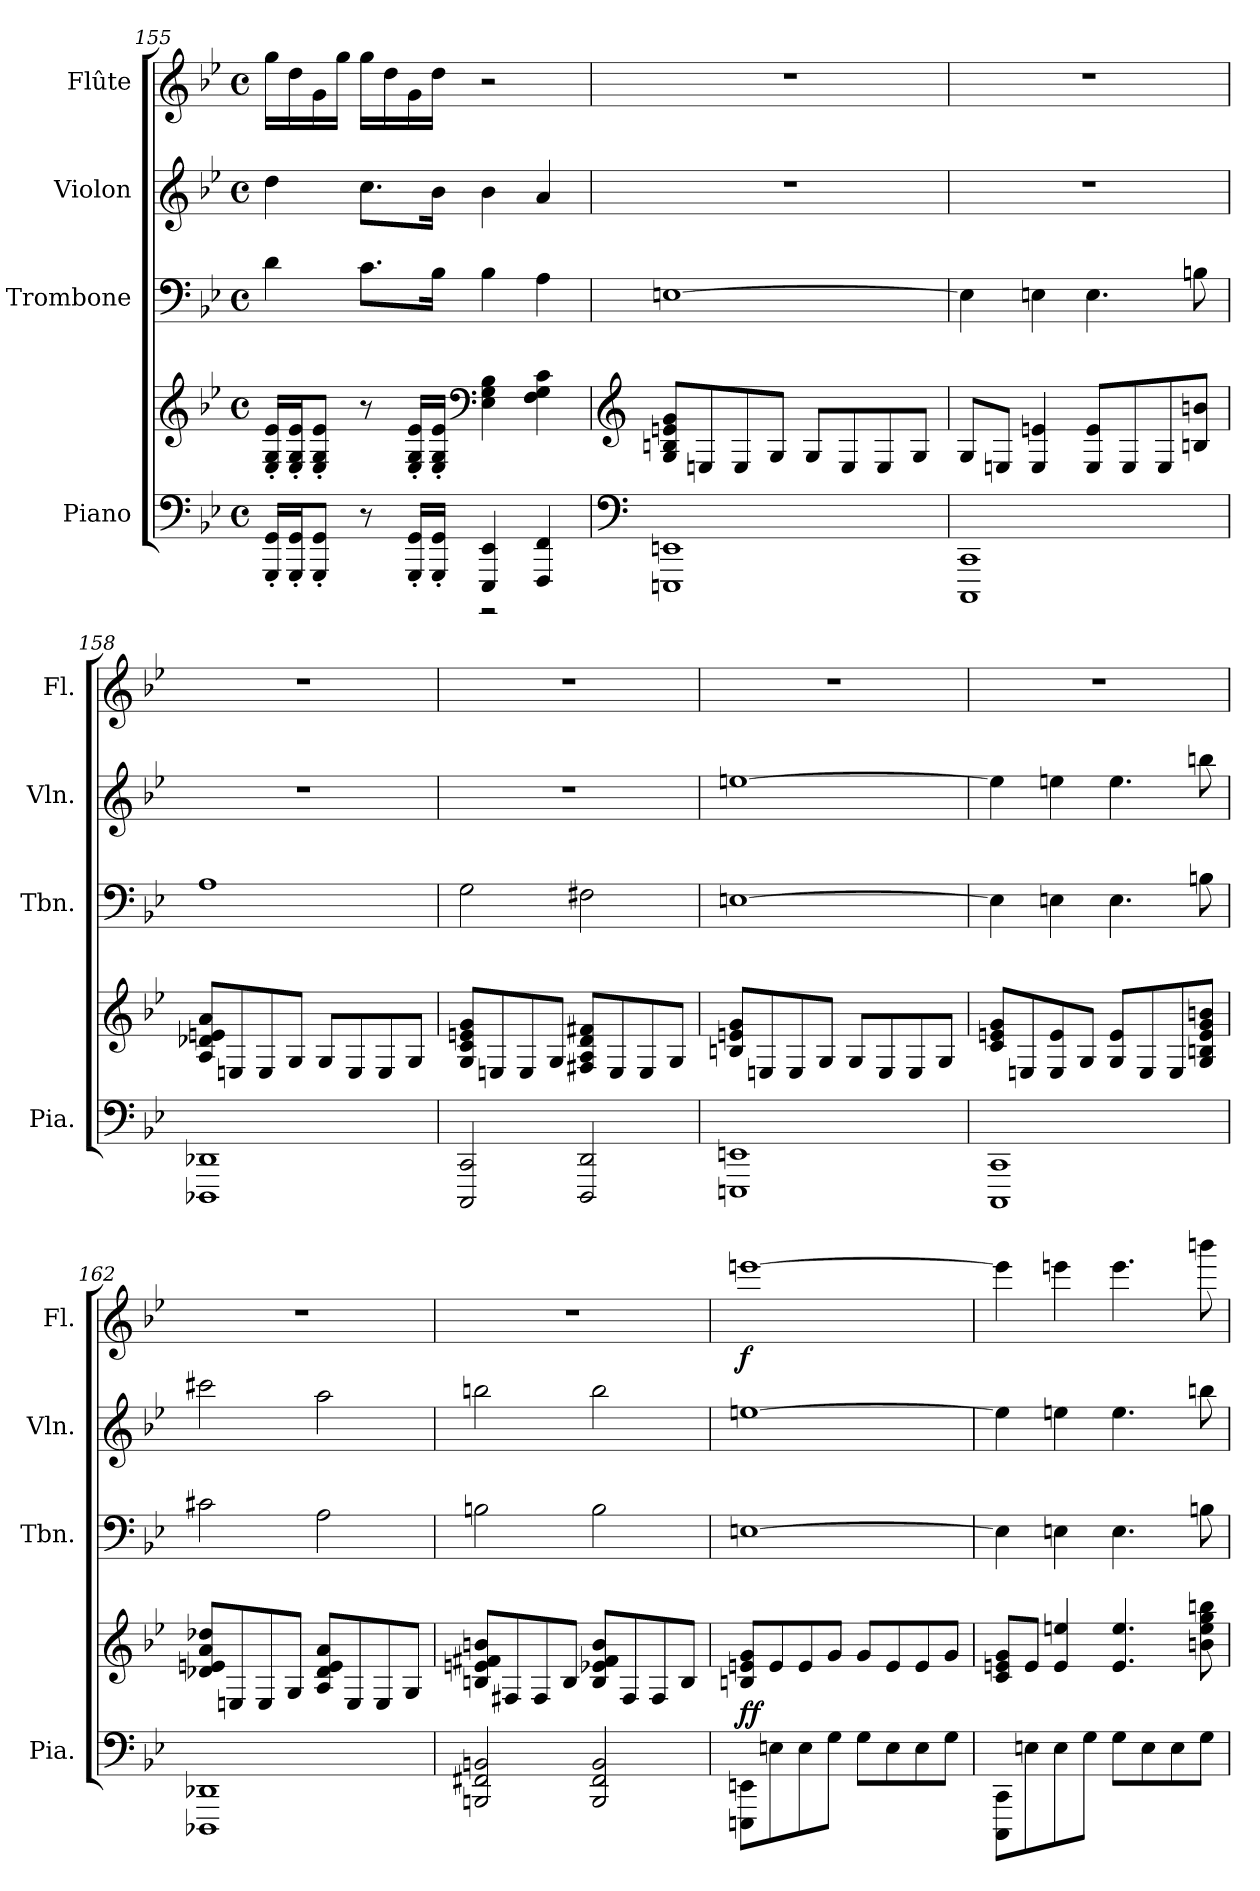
**kern	**kern	**dynam	**kern	**kern	**kern	**dynam
*part4	*part4	*part4	*part3	*part2	*part1	*part1
*staff5	*staff4	*staff4/5	*staff3	*staff2	*staff1	*staff1
*I"Piano	*	*	*I"Trombone	*I"Violon	*I"Flûte	*
*I'Pia.	*	*	*I'Tbn.	*I'Vln.	*I'Fl.	*
!!LO:LB:g=z
*clefF4	*clefG2	*	*clefF4	*clefG2	*clefG2	*
*k[b-e-]	*k[b-e-]	*	*k[b-e-]	*k[b-e-]	*k[b-e-]	*
*M4/4	*M4/4	*	*M4/4	*M4/4	*M4/4	*
*met(c)	*met(c)	*	*met(c)	*met(c)	*met(c)	*
=155	=155	=155	=155	=155	=155	=155
*^	*	*	*	*	*	*
16GGG/' 16GG/'LL	2ryy	16E-/' 16G/' 16e-/'LL	.	4d\	4dd\	16gg\LL	.
16GGG/' 16GG/'J	.	16E-/' 16G/' 16e-/'J	.	.	.	16dd\	.
8GGG/' 8GG/'J	.	8E-/' 8G/' 8e-/'J	.	.	.	16g\	.
.	.	.	.	.	.	16gg\JJ	.
8r	.	8r	.	8.c\L	8.cc\L	16gg\LL	.
.	.	.	.	.	.	16dd\	.
16GGG/' 16GG/'LL	.	16E-/' 16G/' 16e-/'LL	.	.	.	16g\	.
16GGG/' 16GG/'JJ	.	16E-/' 16G/' 16e-/'JJ	.	16B-\Jk	16b-\Jk	16dd\JJ	.
*	*	*clefF4	*	*	*	*	*
4EEE-/ 4EE-/	2r	4E-\ 4G\ 4B-\	.	4B-\	4b-\	2r	.
4FFF/ 4FF/	.	4F\ 4G\ 4c\	.	4A\	4a/	.	.
*v	*v	*	*	*	*	*	*
=156	=156	=156	=156	=156	=156	=156
*clefF4	*clefG2	*	*	*	*	*
1EEEn 1EEn	8G/ 8Bn/ 8en/ 8g/L	.	[1En	1r	1r	.
.	8En/	.	.	.	.	.
.	8E/	.	.	.	.	.
.	8G/J	.	.	.	.	.
.	8G/L	.	.	.	.	.
.	8E/	.	.	.	.	.
.	8E/	.	.	.	.	.
.	8G/J	.	.	.	.	.
=157	=157	=157	=157	=157	=157	=157
1CCC 1CC	8G/L	.	4E\]	1r	1r	.
.	8En/J	.	.	.	.	.
.	4E/ 4en/	.	4En\	.	.	.
.	8E/ 8e/L	.	4.E\	.	.	.
.	8E/	.	.	.	.	.
.	8E/	.	.	.	.	.
.	8Bn/ 8bn/J	.	8Bn\	.	.	.
!!LO:PB:g=z
=158	=158	=158	=158	=158	=158	=158
1DDD-X 1DD-X	8A/ 8d-X/ 8en/ 8a/L	.	1A	1r	1r	.
.	8En/	.	.	.	.	.
.	8E/	.	.	.	.	.
.	8G/J	.	.	.	.	.
.	8G/L	.	.	.	.	.
.	8E/	.	.	.	.	.
.	8E/	.	.	.	.	.
.	8G/J	.	.	.	.	.
=159	=159	=159	=159	=159	=159	=159
2CCC/ 2CC/	8G/ 8c/ 8en/ 8g/L	.	2G\	1r	1r	.
.	8En/	.	.	.	.	.
.	8E/	.	.	.	.	.
.	8G/J	.	.	.	.	.
2DDD/ 2DD/	8F#X/ 8A/ 8d/ 8f#X/L	.	2F#X\	.	.	.
.	8E/	.	.	.	.	.
.	8E/	.	.	.	.	.
.	8G/J	.	.	.	.	.
=160	=160	=160	=160	=160	=160	=160
1EEEn 1EEn	8Bn/ 8en/ 8g/L	.	[1En	[1een	1r	.
.	8En/	.	.	.	.	.
.	8E/	.	.	.	.	.
.	8G/J	.	.	.	.	.
.	8G/L	.	.	.	.	.
.	8E/	.	.	.	.	.
.	8E/	.	.	.	.	.
.	8G/J	.	.	.	.	.
!!LO:LB:g=z
=161	=161	=161	=161	=161	=161	=161
1CCC 1CC	8c/ 8en/ 8g/L	.	4E\]	4ee\]	1r	.
.	8En/	.	.	.	.	.
.	8E/ 8e/	.	4En\	4een\	.	.
.	8G/J	.	.	.	.	.
.	8G/ 8e/L	.	4.E\	4.ee\	.	.
.	8E/	.	.	.	.	.
.	8E/	.	.	.	.	.
.	8G/ 8Bn/ 8e/ 8g/ 8bn/J	.	8Bn\	8bbn\	.	.
=162	=162	=162	=162	=162	=162	=162
1DDD-X 1DD-X	8d-X/ 8en/ 8a/ 8dd-X/L	.	2c#X\	2ccc#X\	1r	.
.	8En/	.	.	.	.	.
.	8E/	.	.	.	.	.
.	8G/J	.	.	.	.	.
.	8A/ 8d-/ 8e/ 8a/L	.	2A\	2aa\	.	.
.	8E/	.	.	.	.	.
.	8E/	.	.	.	.	.
.	8G/J	.	.	.	.	.
=163	=163	=163	=163	=163	=163	=163
2BBBn/ 2FF#X/ 2BBn/	8Bn/ 8en/ 8f#X/ 8bn/L	.	2Bn\	2bbn\	1r	.
.	8F#X/	.	.	.	.	.
.	8F#/	.	.	.	.	.
.	8B/J	.	.	.	.	.
2BBB/ 2FF#/ 2BB/	8B/ 8e-X/ 8f#/ 8b/L	.	2B\	2bb\	.	.
.	8F#/	.	.	.	.	.
.	8F#/	.	.	.	.	.
.	8B/J	.	.	.	.	.
!!LO:PB:g=z
=164	=164	=164	=164	=164	=164	=164
!	!	!LO:DY:b	!	!	!	!LO:DY:b
8EEEn\ 8EEn\L	8Bn/ 8en/ 8g/L	ff	[1En	[1een	[1eeen	f
8En\	8e/	.	.	.	.	.
8E\	8e/	.	.	.	.	.
8G\J	8g/J	.	.	.	.	.
8G\L	8g/L	.	.	.	.	.
8E\	8e/	.	.	.	.	.
8E\	8e/	.	.	.	.	.
8G\J	8g/J	.	.	.	.	.
=165	=165	=165	=165	=165	=165	=165
8CCC\ 8CC\L	8c/ 8en/ 8g/L	.	4E\]	4ee\]	4eee\]	.
8En\	8e/J	.	.	.	.	.
8E\	4e/ 4een/	.	4En\	4een\	4eeen\	.
8G\J	.	.	.	.	.	.
8G\L	4.e/ 4.ee/	.	4.E\	4.ee\	4.eee\	.
8E\	.	.	.	.	.	.
8E\	.	.	.	.	.	.
8G\J	8bn\ 8ee\ 8gg\ 8bbn\	.	8Bn\	8bbn\	8bbbn\	.
=	=	=	=	=	=	=
*-	*-	*-	*-	*-	*-	*-
